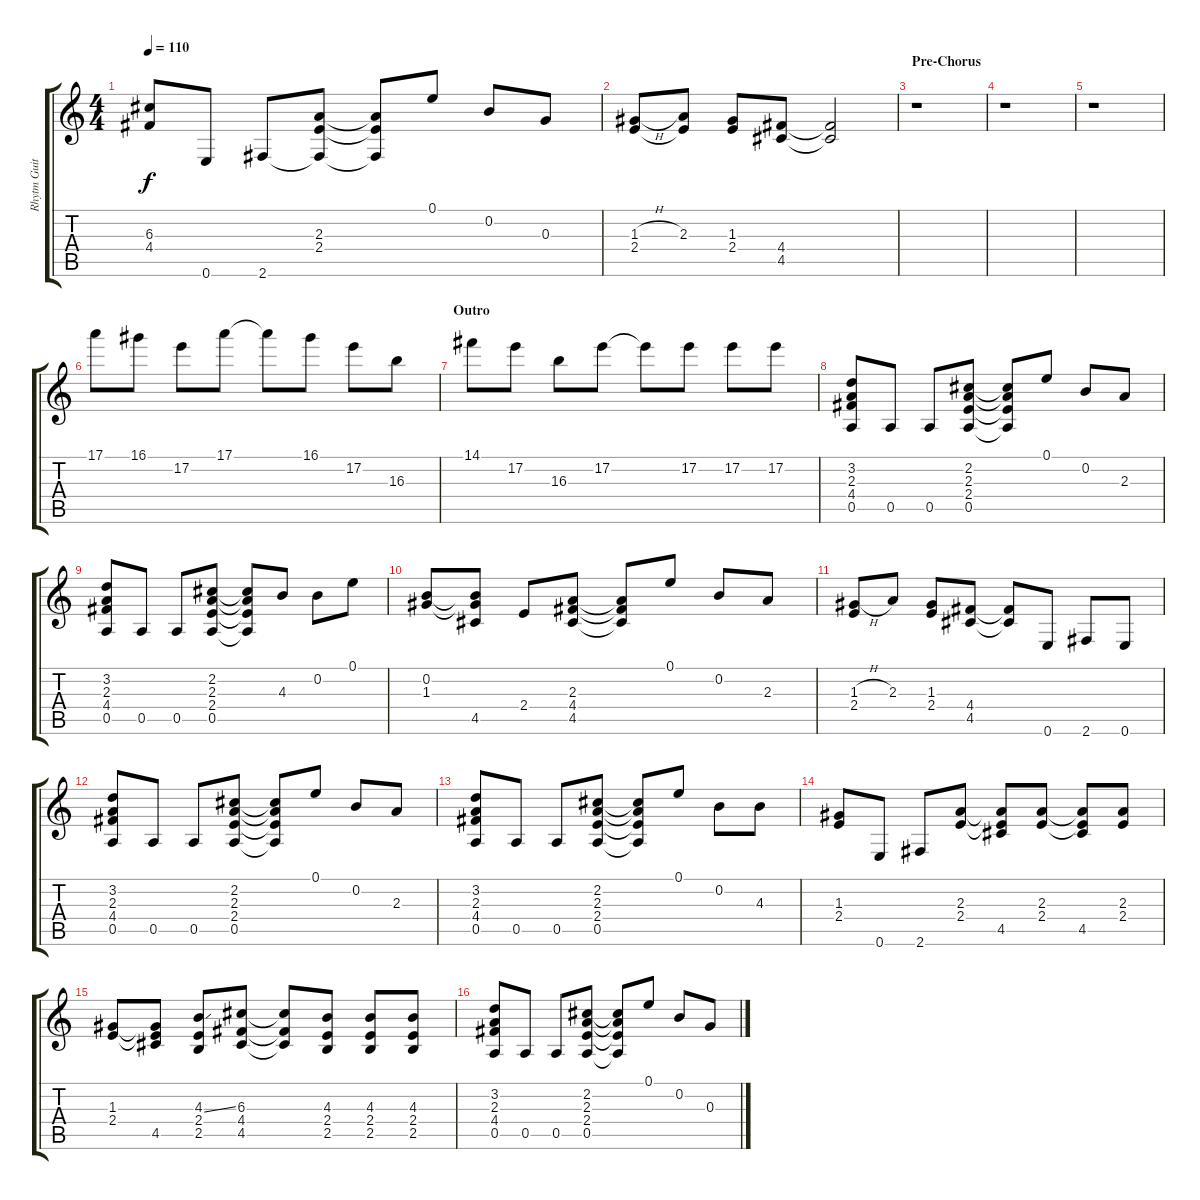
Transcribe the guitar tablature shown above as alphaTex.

\track ("Rhytm Guitar" "Rhytm Guit") {instrument distortionguitar}
\staff {score tabs}
\tuning (E4 B3 G3 D3 A2 E2) {hide}
\ts (4 4)
\tempo 110
\clef g2
\ks c
(6.3 4.4).8{dy f} 0.6.8 2.6.8 (2.3 2.4 2.6{t}).8 (2.3{t} 2.4{t} 2.6{t}).8 0.1.8 0.2.8 0.3.8 |
(1.3{h} 2.4).8 (2.3 2.4{t}).8 (1.3 2.4).8 (4.4 4.5).8 (4.4{t} 4.5{t}).2 |
\section ("" "Pre-Chorus")
r.1 |
r.1 |
r.1 |
17.1.8 16.1.8 17.2.8 17.1.8 17.1{t}.8 16.1.8 17.2.8 16.3.8 |
\section ("" "Outro")
14.1.8 17.2.8 16.3.8 17.2.8 17.2{t}.8 17.2.8 17.2.8 17.2.8 |
(3.2 2.3 4.4 0.5).8 0.5.8 0.5.8 (2.2 2.3 2.4 0.5).8 (2.2{t} 2.3{t} 2.4{t} 0.5{t}).8 0.1.8 0.2.8 2.3.8 |
(3.2 2.3 4.4 0.5).8 0.5.8 0.5.8 (2.2 2.3 2.4 0.5).8 (2.2{t} 2.3{t} 2.4{t} 0.5{t}).8 4.3.8 0.2.8 0.1.8 |
(0.2 1.3).8 (0.2{t} 1.3{t} 4.5).8 2.4.8 (2.3 4.4 4.5).8 (2.3{t} 4.4{t} 4.5{t}).8 0.1.8 0.2.8 2.3.8 |
(1.3{h} 2.4).8 2.3.8 (1.3 2.4).8 (4.4 4.5).8 (4.4{t} 4.5{t}).8 0.6.8 2.6.8 0.6.8 |
(3.2 2.3 4.4 0.5).8 0.5.8 0.5.8 (2.2 2.3 2.4 0.5).8 (2.2{t} 2.3{t} 2.4{t} 0.5{t}).8 0.1.8 0.2.8 2.3.8 |
(3.2 2.3 4.4 0.5).8 0.5.8 0.5.8 (2.2 2.3 2.4 0.5).8 (2.2{t} 2.3{t} 2.4{t} 0.5{t}).8 0.1.8 0.2.8 4.3.8 |
(1.3 2.4).8 0.6.8 2.6.8 (2.3 2.4).8 (2.3{t} 2.4{t} 4.5).8 (2.3 2.4).8 (2.3{t} 2.4{t} 4.5).8 (2.3 2.4).8 |
(1.3 2.4).8 (1.3{t} 2.4{t} 4.5).8 (4.3{ss} 2.4 2.5).8 (6.3 4.4 4.5).8 (6.3{t} 4.4{t} 4.5{t}).8 (4.3 2.4 2.5).8 (4.3 2.4 2.5).8 (4.3 2.4 2.5).8 |
(3.2 2.3 4.4 0.5).8 0.5.8 0.5.8 (2.2 2.3 2.4 0.5).8 (2.2{t} 2.3{t} 2.4{t} 0.5{t}).8 0.1.8 0.2.8 0.3.8
